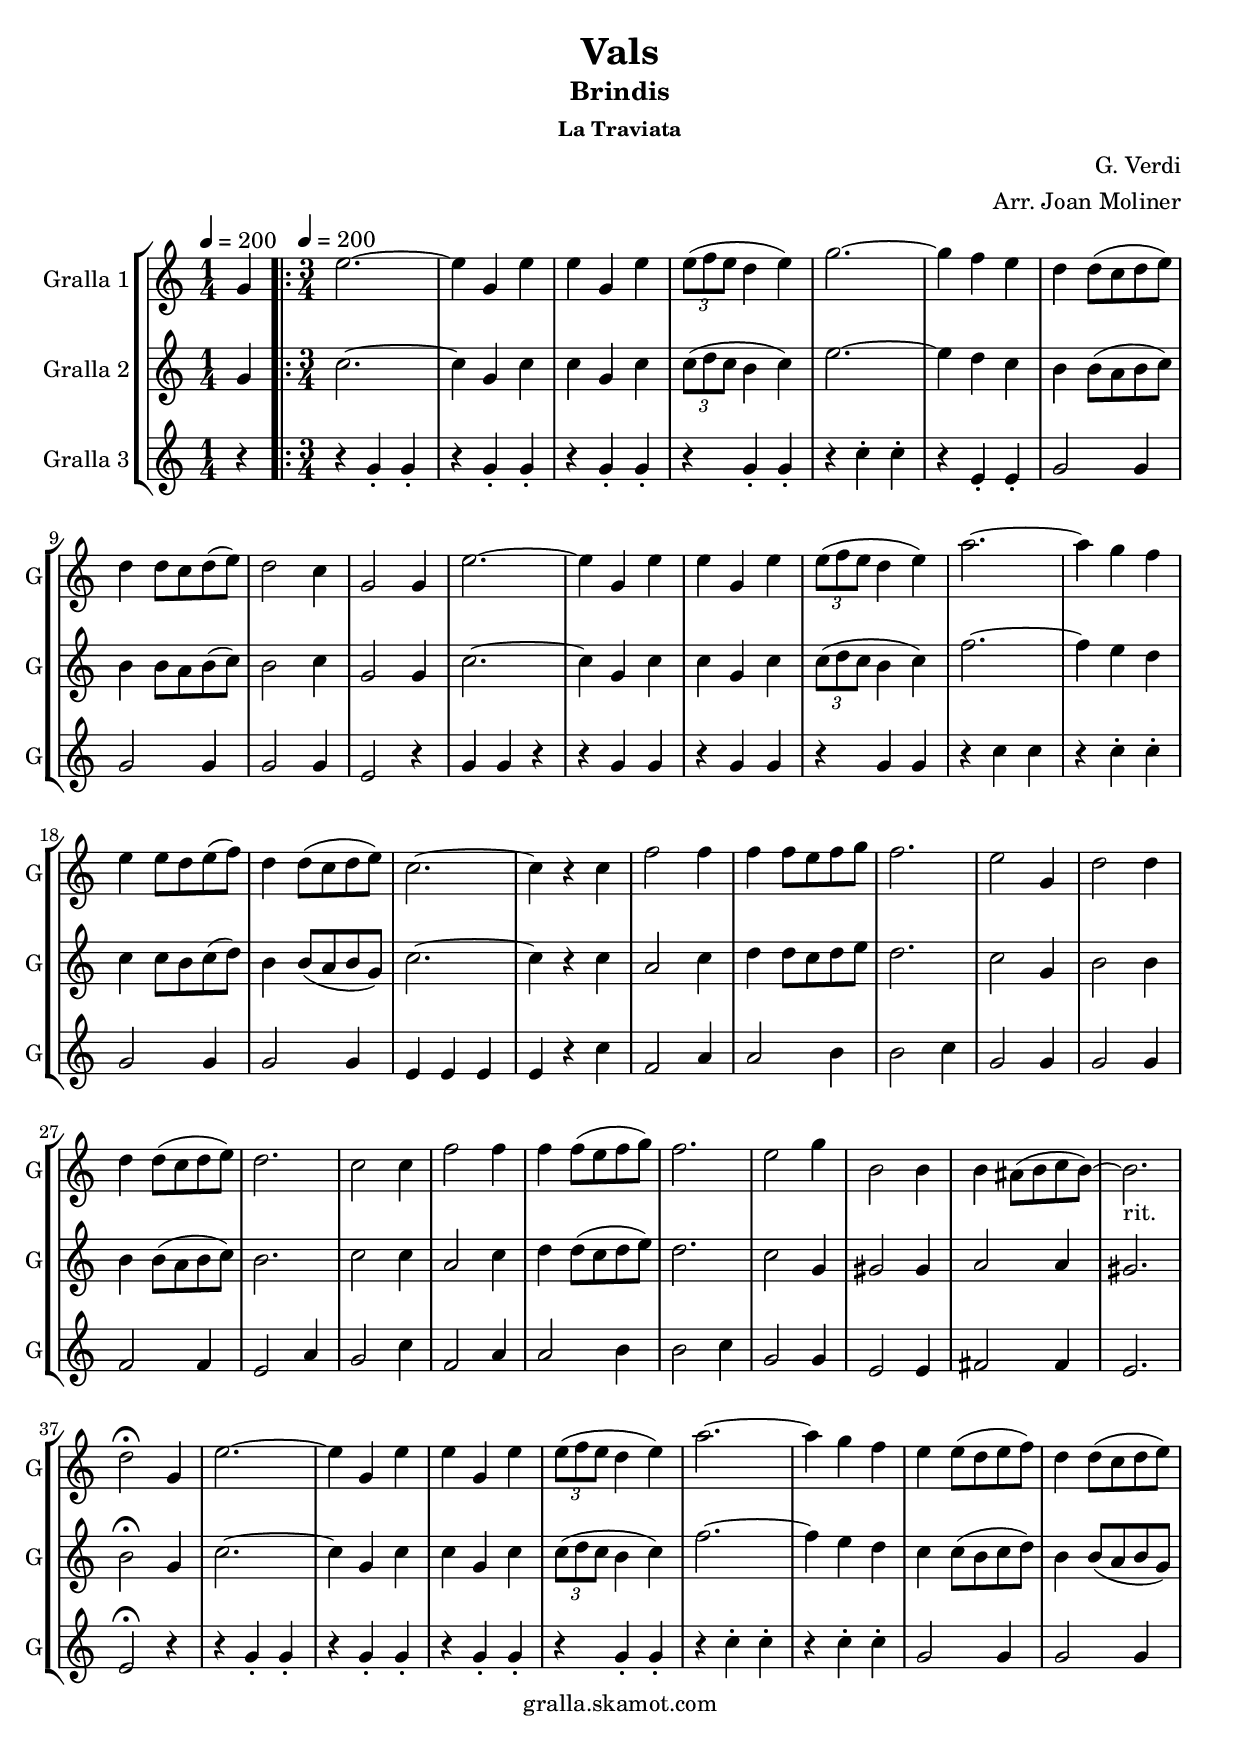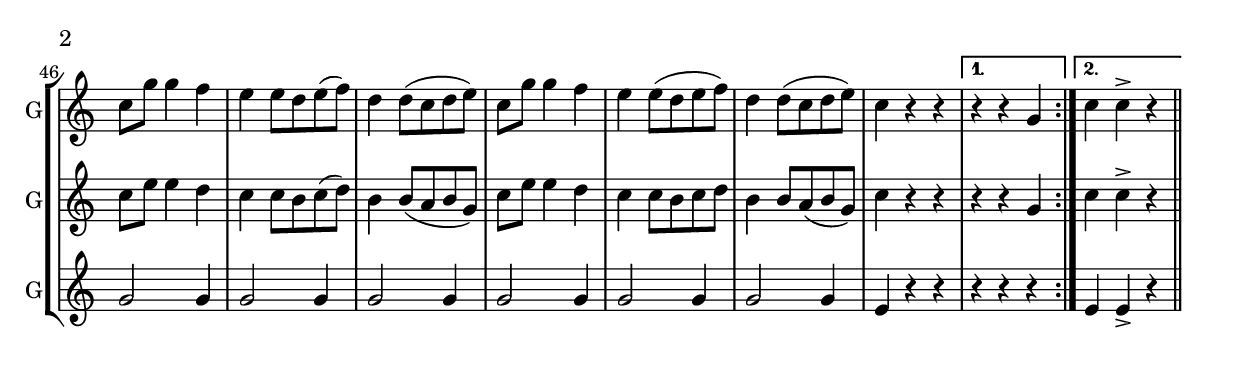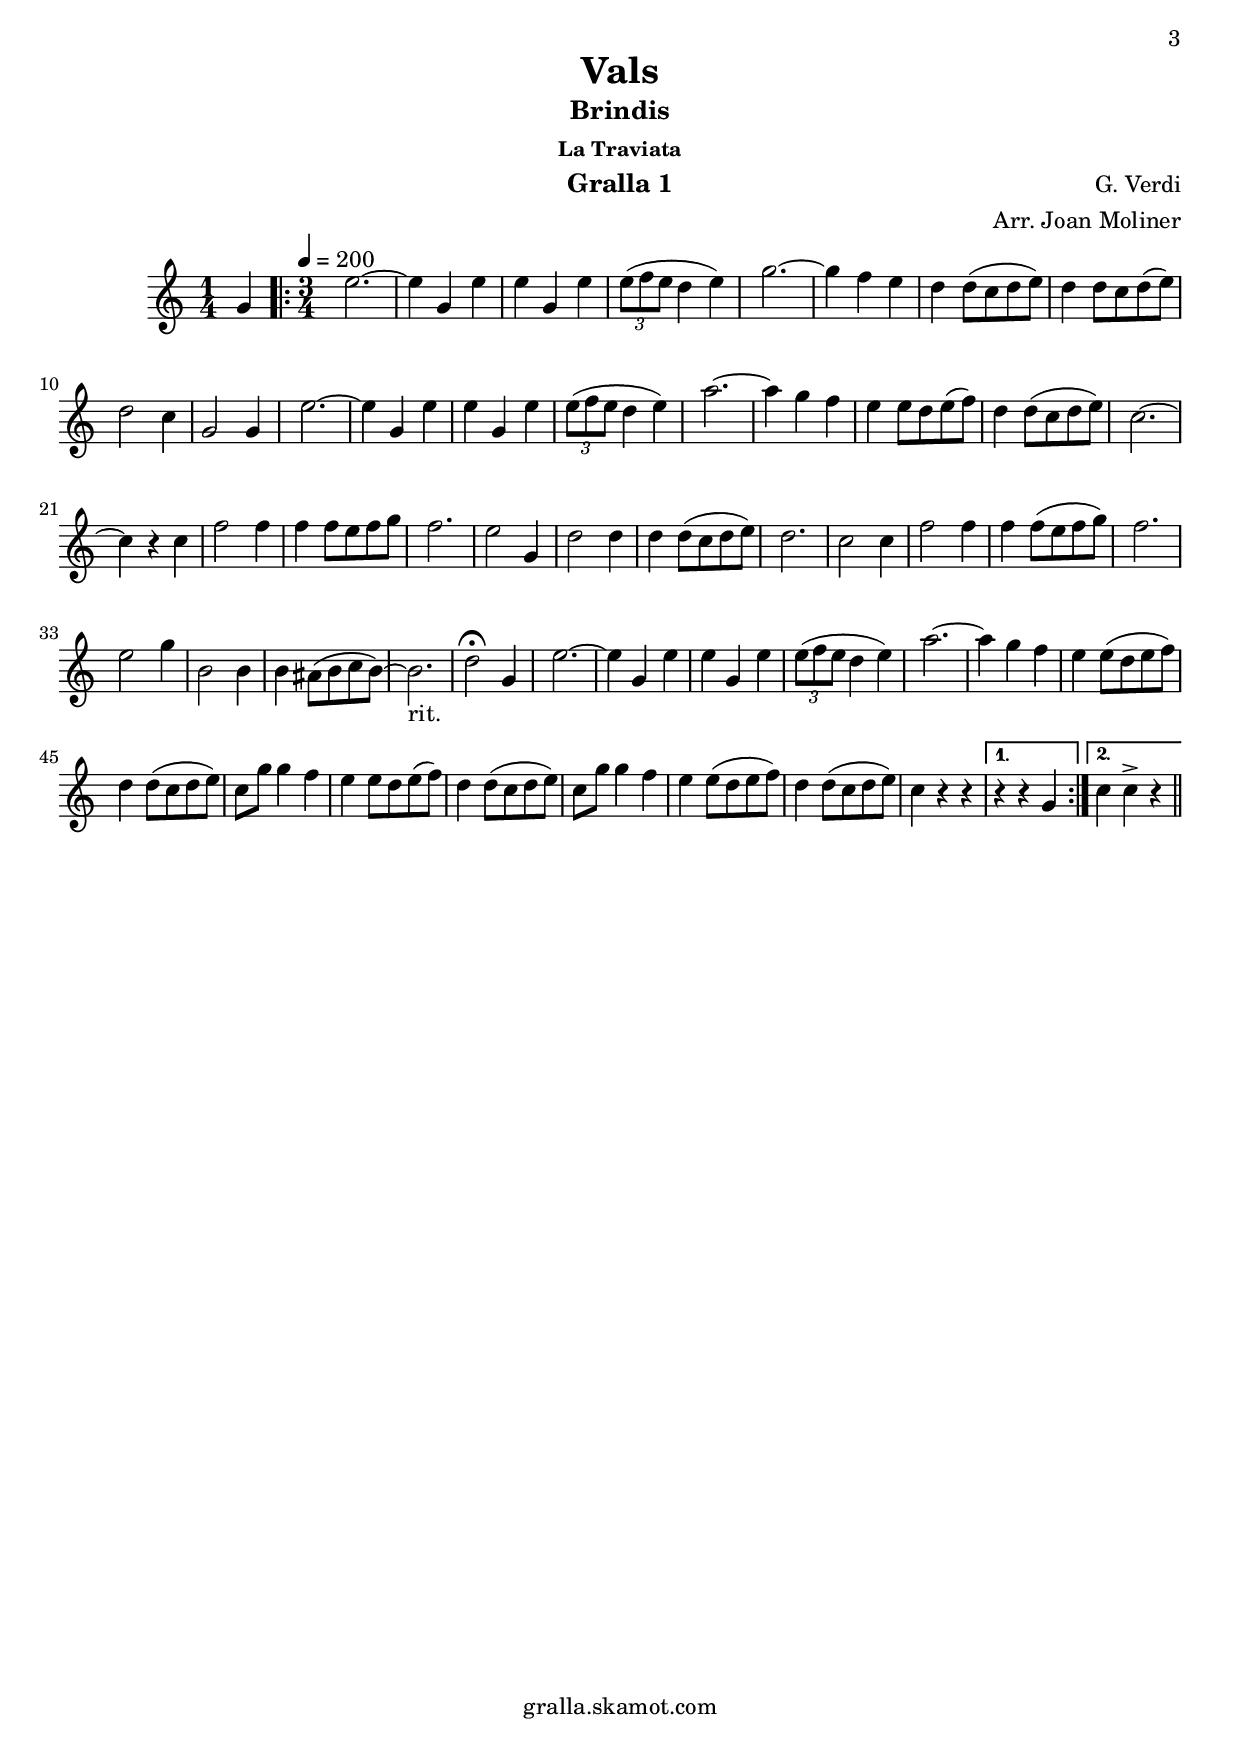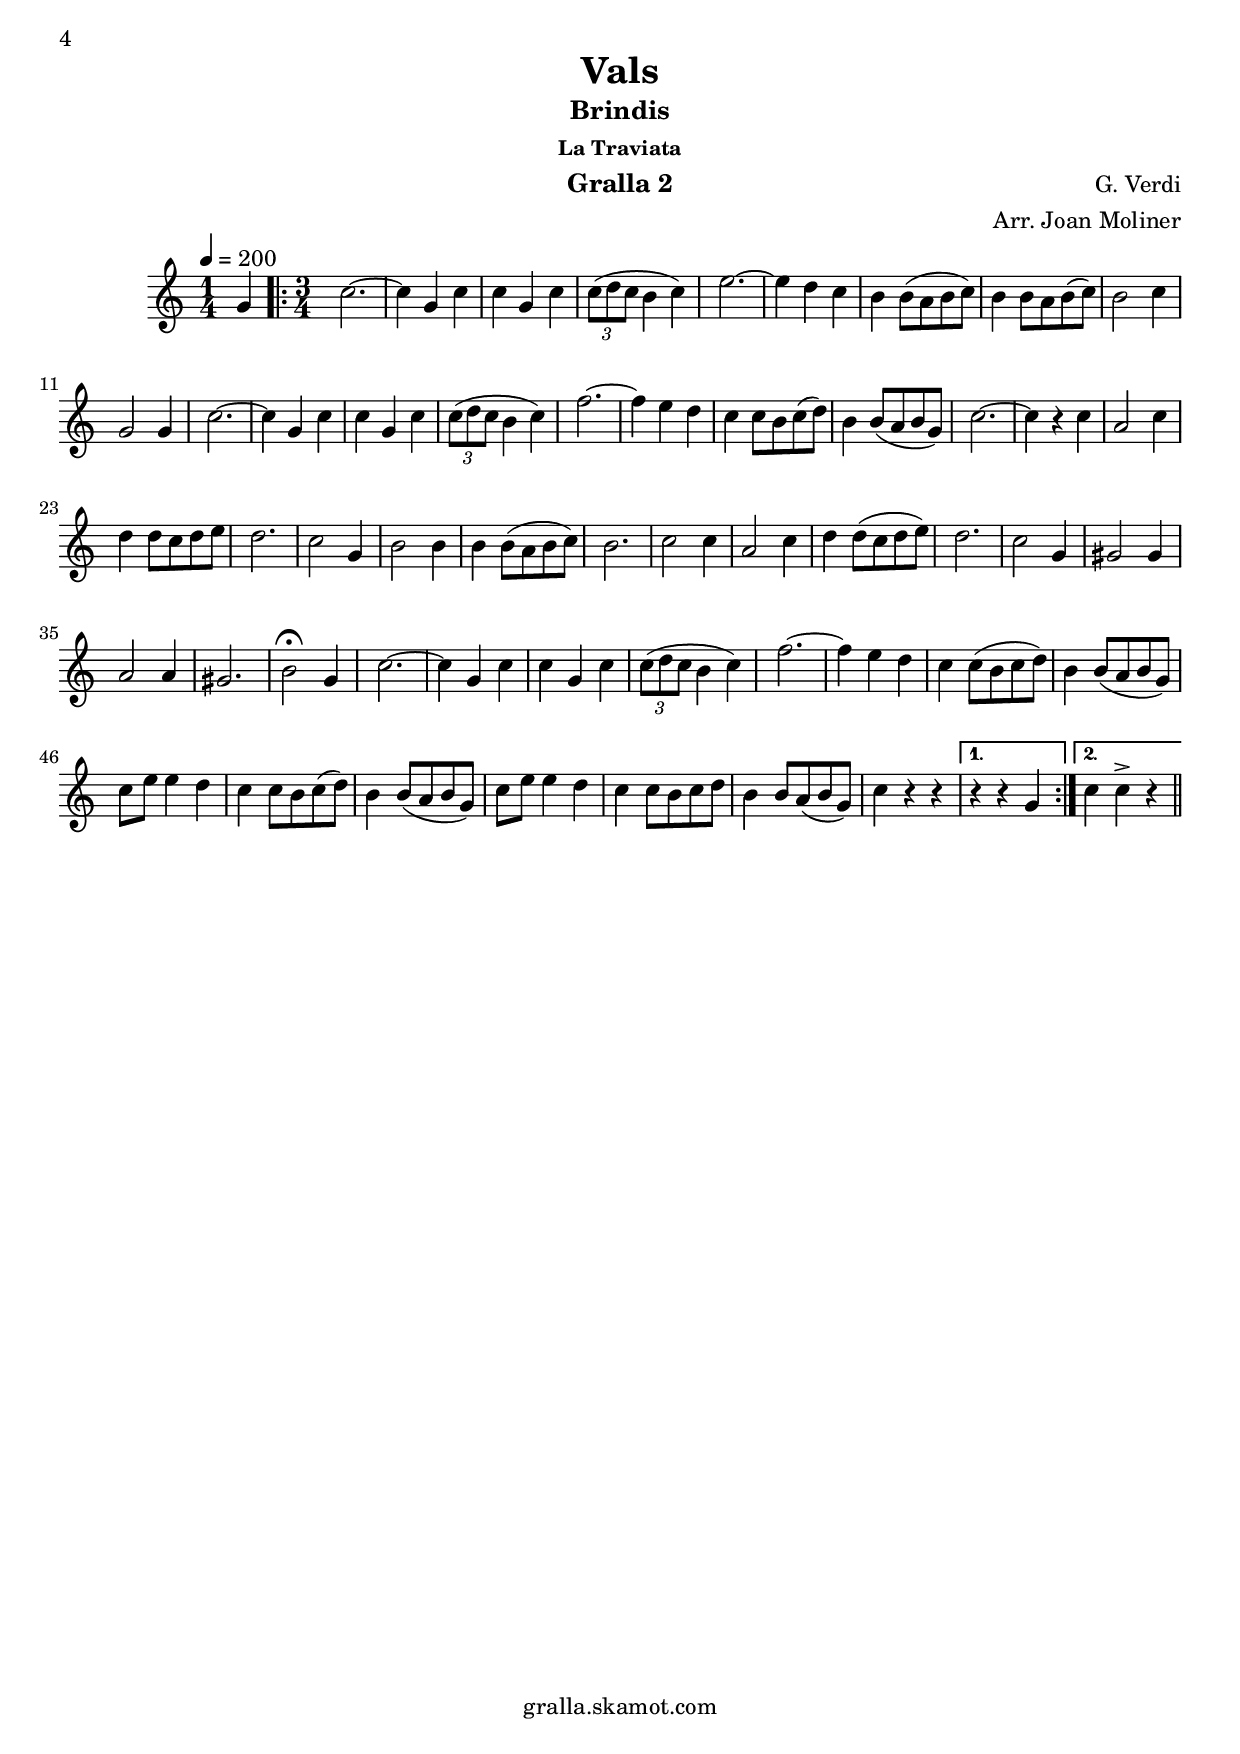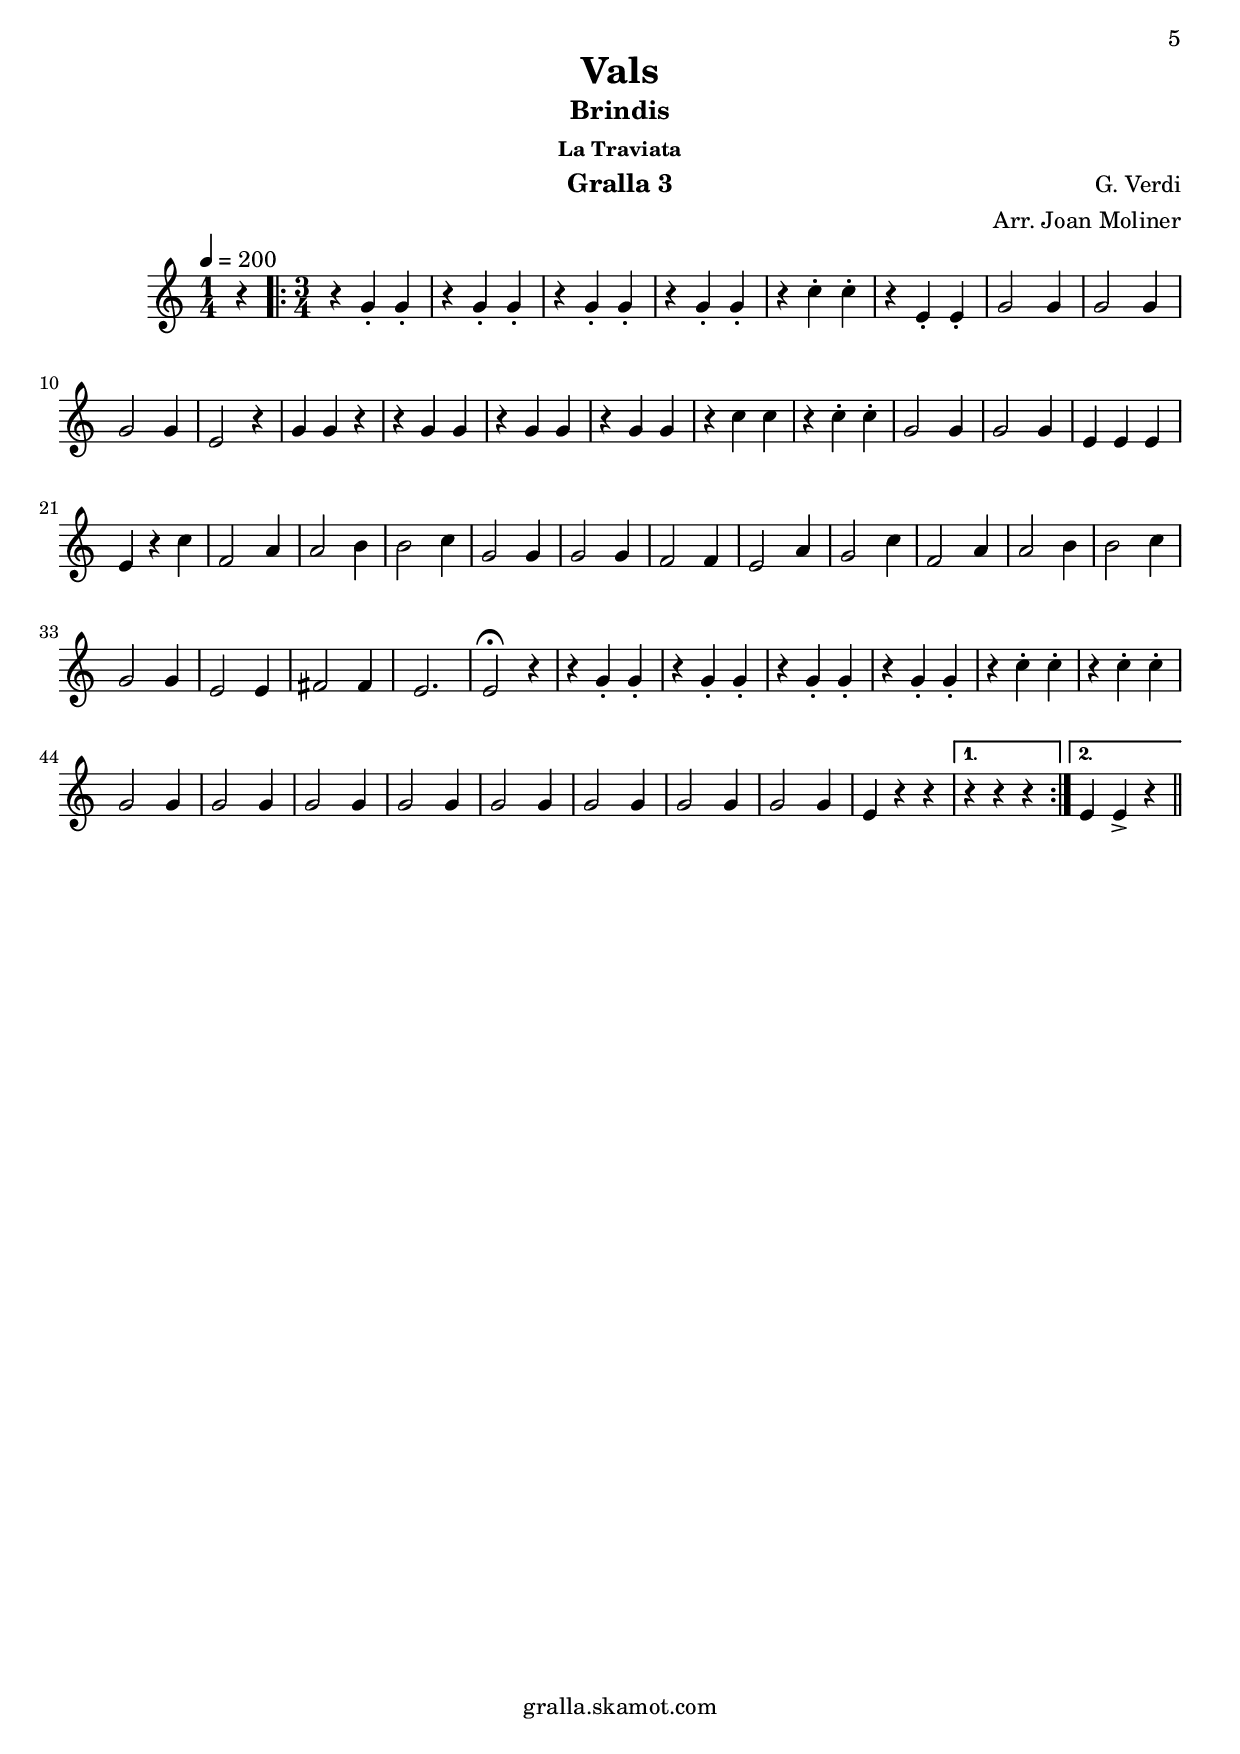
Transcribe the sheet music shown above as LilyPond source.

\version "2.16.2"

\header {
  dedication=""
  title="Vals"
  subtitle="Brindis"
  subsubtitle="La Traviata"
  poet=""
  meter=""
  piece=""
  composer="G. Verdi"
  arranger="Arr. Joan Moliner"
  opus=""
  instrument=""
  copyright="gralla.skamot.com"
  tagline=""
}

liniaroAa =
\relative g'
{
  \clef treble
  \key c \major
  \time 1/4
  g4 \tempo 4 = 200  |
  \time 3/4   \repeat volta 2 { e'2. ~  |
  e4 g, e'  |
  e4 g, e'  |
  %05
  \times 2/3 { e8 ( f e } d4 e )  |
  g2. ~  |
  g4 f e  |
  d4 d8 ( c d e )  |
  d4 d8 c d ( e )  |
  %10
  d2 c4  |
  g2 g4  |
  e'2. ~  |
  e4 g, e'  |
  e4 g, e'  |
  %15
  \times 2/3 { e8 ( f e } d4 e )   |
  a2. ~  |
  a4 g f  |
  e4 e8 d e ( f )  |
  d4 d8 ( c d e )  |
  %20
  c2. ~  |
  c4 r c  |
  f2 f4  |
  f4 f8 e f g  |
  f2.  |
  %25
  e2 g,4  |
  d'2 d4  |
  d4 d8 ( c d e )  |
  d2.  |
  c2 c4  |
  %30
  f2 f4  |
  f4 f8 ( e f g )  |
  f2.  |
  e2 g4  |
  b,2 b4  |
  %35
  b4 ais8 ( b c b ~ )  |
  b2. _"rit."  |
  d2 \fermata g,4  |
  e'2. ~  |
  e4 g, e'  |
  %40
  e4 g, e'  |
  \times 2/3 { e8 ( f e } d4 e )  |
  a2. ~  |
  a4 g f  |
  e4 e8 ( d e f )  |
  %45
  d4 d8 ( c d e )  |
  c8 g' g4 f  |
  e4 e8 d e ( f )  |
  d4 d8 ( c d e )  |
  c8 g' g4 f  |
  %50
  e4 e8 ( d e f )  |
  d4 d8 ( c d e )  |
  c4 r r }
  \alternative { { r4 r g }
  { c4 c-> r } } \bar "||"
}

liniaroAb =
\relative g'
{
  \tempo 4 = 200
  \clef treble
  \key c \major
  \time 1/4
  g4  |
  \time 3/4   \repeat volta 2 { c2. ~  |
  c4 g c  |
  c4 g c  |
  %05
  \times 2/3 { c8 ( d c } b4 c )  |
  e2. ~  |
  e4 d c  |
  b4 b8 ( a b c )  |
  b4 b8 a b ( c )  |
  %10
  b2 c4  |
  g2 g4  |
  c2. ~  |
  c4 g c  |
  c4 g c  |
  %15
  \times 2/3 { c8 ( d c } b4 c )   |
  f2. ~  |
  f4 e d  |
  c4 c8 b c ( d )  |
  b4 b8 ( a b g )  |
  %20
  c2. ~  |
  c4 r c  |
  a2 c4  |
  d4 d8 c d e  |
  d2.  |
  %25
  c2 g4  |
  b2 b4  |
  b4 b8 ( a b c )  |
  b2.  |
  c2 c4  |
  %30
  a2 c4  |
  d4 d8 ( c d e )  |
  d2.  |
  c2 g4  |
  gis2 gis4  |
  %35
  a2 a4  |
  gis2.   |
  b2 \fermata g4  |
  c2. ~  |
  c4 g c  |
  %40
  c4 g c  |
  \times 2/3 { c8 ( d c } b4 c )  |
  f2. ~  |
  f4 e d  |
  c4 c8 ( b c d )  |
  %45
  b4 b8 ( a b g )  |
  c8 e e4 d  |
  c4 c8 b c ( d )  |
  b4 b8 ( a b g )  |
  c8 e e4 d  |
  %50
  c4 c8 b c d  |
  b4 b8 a ( b g )  |
  c4 r r }
  \alternative { { r4 r g }
  { c4 c-> r } } \bar "||"
}

liniaroAc =
\relative g'
{
  \tempo 4 = 200
  \clef treble
  \key c \major
  \time 1/4
  r4  |
  \time 3/4   \repeat volta 2 { r4 g-. g-.  |
  r4 g-. g-.  |
  r4 g-. g-.  |
  %05
  r4 g-. g-.  |
  r4 c-. c-.  |
  r4 e,-. e-.  |
  g2 g4  |
  g2 g4  |
  %10
  g2 g4  |
  e2 r4  |
  g4 g r4  | % kompletite
  r4 g g  |
  r4 g g  |
  %15
  r4 g g  |
  r4 c c  |
  r4 c-. c-.  |
  g2 g4  |
  g2 g4  |
  %20
  e4 e e  |
  e4 r c'  |
  f,2 a4  |
  a2 b4  |
  b2 c4  |
  %25
  g2 g4  |
  g2 g4  |
  f2 f4  |
  e2 a4  |
  g2 c4  |
  %30
  f,2 a4  |
  a2 b4  |
  b2 c4  |
  g2 g4  |
  e2 e4  |
  %35
  fis2 fis4  |
  e2.   |
  e2 \fermata r4  |
  r4 g-. g-.  |
  r4 g-. g-.  |
  %40
  r4 g-. g-.  |
  r4 g-. g-.  |
  r4 c-. c-.  |
  r4 c-. c-.  |
  g2 g4  |
  %45
  g2 g4  |
  g2 g4  |
  g2 g4  |
  g2 g4  |
  g2 g4  |
  %50
  g2 g4  |
  g2 g4  |
  e4 r r }
  \alternative { { r4 r r }
  { e4 e-> r } } \bar "||"
}

\bookpart {
  \score {
    \new StaffGroup {
      \override Score.RehearsalMark.self-alignment-X = #LEFT
      <<
        \new Staff \with {instrumentName = #"Gralla 1" shortInstrumentName = #"G"} \liniaroAa
        \new Staff \with {instrumentName = #"Gralla 2" shortInstrumentName = #"G"} \liniaroAb
        \new Staff \with {instrumentName = #"Gralla 3" shortInstrumentName = #"G"} \liniaroAc
      >>
    }
    \layout {}
  }
  \score { \unfoldRepeats
    \new StaffGroup {
      \override Score.RehearsalMark.self-alignment-X = #LEFT
      <<
        \new Staff \with {instrumentName = #"Gralla 1" shortInstrumentName = #"G"} \liniaroAa
        \new Staff \with {instrumentName = #"Gralla 2" shortInstrumentName = #"G"} \liniaroAb
        \new Staff \with {instrumentName = #"Gralla 3" shortInstrumentName = #"G"} \liniaroAc
      >>
    }
    \midi {
      \set Staff.midiInstrument = "oboe"
      \set DrumStaff.midiInstrument = "drums"
    }
  }
}

\bookpart {
  \header {instrument="Gralla 1"}
  \score {
    \new StaffGroup {
      \override Score.RehearsalMark.self-alignment-X = #LEFT
      <<
        \new Staff \liniaroAa
      >>
    }
    \layout {}
  }
  \score { \unfoldRepeats
    \new StaffGroup {
      \override Score.RehearsalMark.self-alignment-X = #LEFT
      <<
        \new Staff \liniaroAa
      >>
    }
    \midi {
      \set Staff.midiInstrument = "oboe"
      \set DrumStaff.midiInstrument = "drums"
    }
  }
}

\bookpart {
  \header {instrument="Gralla 2"}
  \score {
    \new StaffGroup {
      \override Score.RehearsalMark.self-alignment-X = #LEFT
      <<
        \new Staff \liniaroAb
      >>
    }
    \layout {}
  }
  \score { \unfoldRepeats
    \new StaffGroup {
      \override Score.RehearsalMark.self-alignment-X = #LEFT
      <<
        \new Staff \liniaroAb
      >>
    }
    \midi {
      \set Staff.midiInstrument = "oboe"
      \set DrumStaff.midiInstrument = "drums"
    }
  }
}

\bookpart {
  \header {instrument="Gralla 3"}
  \score {
    \new StaffGroup {
      \override Score.RehearsalMark.self-alignment-X = #LEFT
      <<
        \new Staff \liniaroAc
      >>
    }
    \layout {}
  }
  \score { \unfoldRepeats
    \new StaffGroup {
      \override Score.RehearsalMark.self-alignment-X = #LEFT
      <<
        \new Staff \liniaroAc
      >>
    }
    \midi {
      \set Staff.midiInstrument = "oboe"
      \set DrumStaff.midiInstrument = "drums"
    }
  }
}

